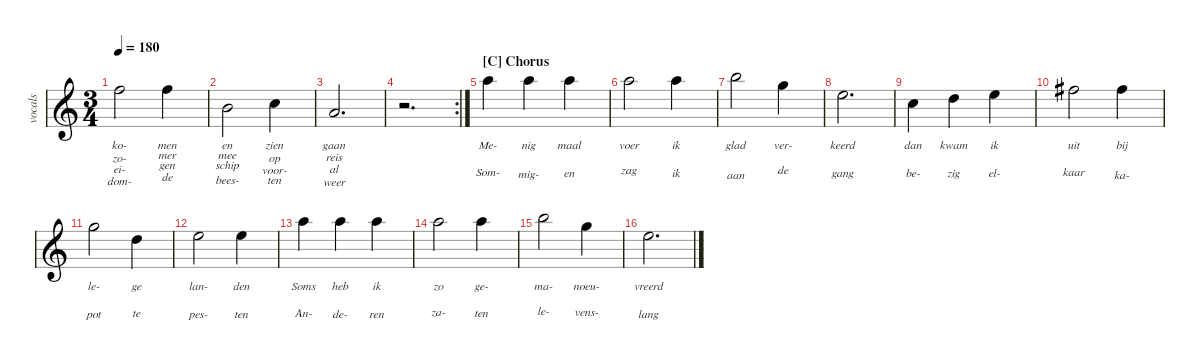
\defaultSystemsLayout 5
\hideDynamics
\bracketExtendMode groupsimilarinstruments
\multiTrackTrackNamePolicy allsystems
\otherSystemsTrackNameOrientation horizontal
\track ("vocals" "vocals") {defaultSystemsLayout 4 instrument acousticguitarnylon}
\staff {score}
\tuning (E4 B3 G3 D3 A2 E2)
\ts (3 4)
\tempo 180
\clef g2
\ks c
1.1.2{lyrics (0 "ko-") lyrics (1 "zo-") lyrics (2 "ei-") lyrics (3 "dom-") lyrics (4 "") dy mf beam Down} 1.1.4{lyrics (0 "men") lyrics (1 "mer") lyrics (2 "gen") lyrics (3 "de") lyrics (4 "") beam Down} |
0.2.2{lyrics (0 "en") lyrics (1 "mee") lyrics (2 "schip") lyrics (3 "bees-") lyrics (4 "") beam Down} 1.2.4{lyrics (0 "zien") lyrics (1 "op") lyrics (2 "voor-") lyrics (3 "ten") lyrics (4 "") beam Down} |
2.3.2{d lyrics (0 "gaan") lyrics (1 "reis") lyrics (2 "al") lyrics (3 "weer") lyrics (4 "") beam Up} |
\rc 2
r.2{d beam Down} |
\section ("C" "Chorus")
5.1.4{lyrics (0 "Me-") lyrics (1 "") lyrics (2 "") lyrics (3 "") lyrics (4 "Som-") beam Down} 5.1.4{lyrics (0 "nig") lyrics (1 "") lyrics (2 "") lyrics (3 "") lyrics (4 "mig-") beam Down} 5.1.4{lyrics (0 "maal") lyrics (1 "") lyrics (2 "") lyrics (3 "") lyrics (4 "en") beam Down} |
5.1.2{lyrics (0 "voer") lyrics (1 "") lyrics (2 "") lyrics (3 "") lyrics (4 "zag") beam Down} 5.1.4{lyrics (0 "ik") lyrics (1 "") lyrics (2 "") lyrics (3 "") lyrics (4 "ik") beam Down} |
7.1.2{lyrics (0 "glad") lyrics (1 "") lyrics (2 "") lyrics (3 "") lyrics (4 "aan") beam Down} 3.1.4{lyrics (0 "ver-") lyrics (1 "") lyrics (2 "") lyrics (3 "") lyrics (4 "de") beam Down} |
5.2.2{d lyrics (0 "keerd") lyrics (1 "") lyrics (2 "") lyrics (3 "") lyrics (4 "gang") beam Down} |
1.2.4{lyrics (0 "dan") lyrics (1 "") lyrics (2 "") lyrics (3 "") lyrics (4 "be-") beam Down} 3.2.4{lyrics (0 "kwam") lyrics (1 "") lyrics (2 "") lyrics (3 "") lyrics (4 "zig") beam Down} 5.2.4{lyrics (0 "ik") lyrics (1 "") lyrics (2 "") lyrics (3 "") lyrics (4 "el-") beam Down} |
7.2{acc #}.2{lyrics (0 "uit") lyrics (1 "") lyrics (2 "") lyrics (3 "") lyrics (4 "kaar") beam Down} 2.1{acc #}.4{lyrics (0 "bij") lyrics (1 "") lyrics (2 "") lyrics (3 "") lyrics (4 "ka-") beam Down} |
3.1.2{lyrics (0 "le-") lyrics (1 "") lyrics (2 "") lyrics (3 "") lyrics (4 "pot") beam Down} 3.2.4{lyrics (0 "ge") lyrics (1 "") lyrics (2 "") lyrics (3 "") lyrics (4 "te") beam Down} |
5.2.2{lyrics (0 "lan-") lyrics (1 "") lyrics (2 "") lyrics (3 "") lyrics (4 "pes-") beam Down} 5.2.4{lyrics (0 "den") lyrics (1 "") lyrics (2 "") lyrics (3 "") lyrics (4 "ten") beam Down} |
5.1.4{lyrics (0 "Soms") lyrics (1 "") lyrics (2 "") lyrics (3 "") lyrics (4 "An-") beam Down} 5.1.4{lyrics (0 "heb") lyrics (1 "") lyrics (2 "") lyrics (3 "") lyrics (4 "de-") beam Down} 5.1.4{lyrics (0 "ik") lyrics (1 "") lyrics (2 "") lyrics (3 "") lyrics (4 "ren") beam Down} |
5.1.2{lyrics (0 "zo") lyrics (1 "") lyrics (2 "") lyrics (3 "") lyrics (4 "za-") beam Down} 5.1.4{lyrics (0 "ge-") lyrics (1 "") lyrics (2 "") lyrics (3 "") lyrics (4 "ten") beam Down} |
7.1.2{lyrics (0 "ma-") lyrics (1 "") lyrics (2 "") lyrics (3 "") lyrics (4 "le-") beam Down} 3.1.4{lyrics (0 "noeu-") lyrics (1 "") lyrics (2 "") lyrics (3 "") lyrics (4 "vens-") beam Down} |
5.2.2{d lyrics (0 "vreerd") lyrics (1 "") lyrics (2 "") lyrics (3 "") lyrics (4 "lang") beam Down}
